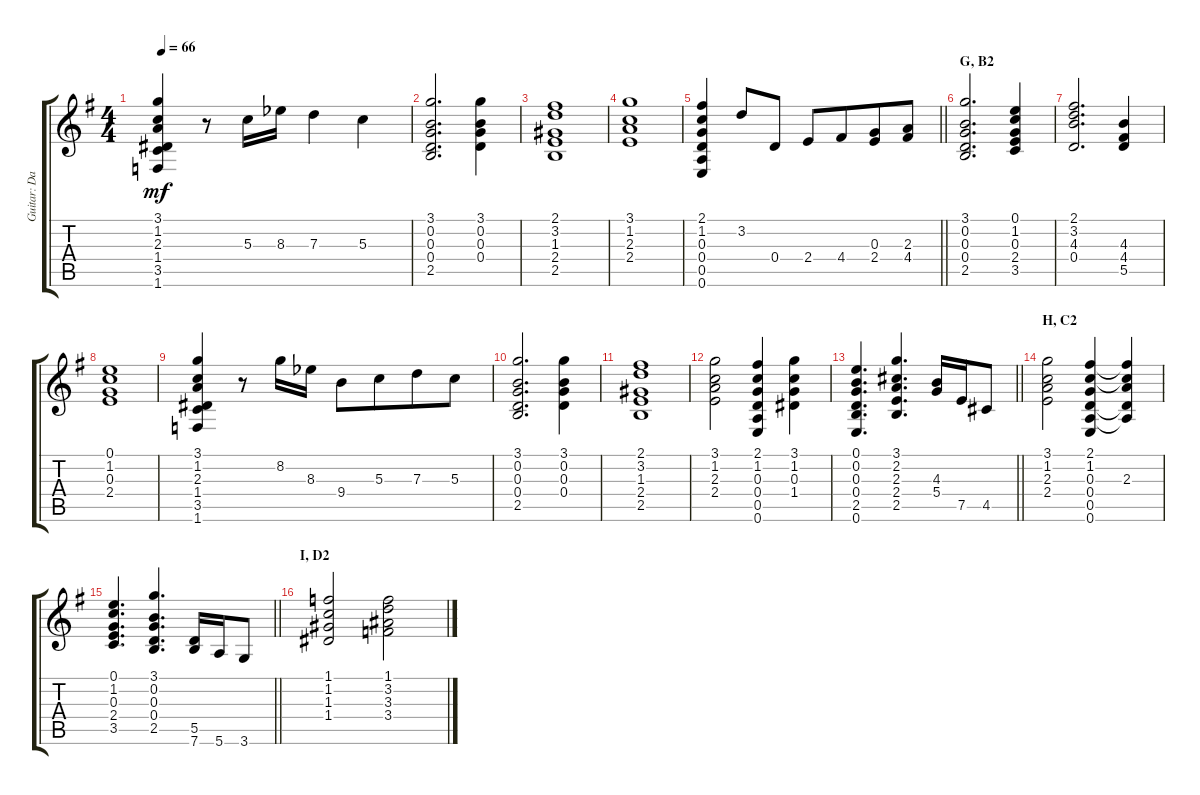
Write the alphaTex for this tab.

\track ("Guitar: Davey Johnstone" "Guitar: Da") {instrument electricguitarjazz}
\staff {score tabs}
\tuning (E4 B3 G3 D3 A2 E2) {hide}
\ts (4 4)
\tempo 66
\clef g2
\ks g
(3.1 1.2 2.3 1.4 3.5 1.6).4{dy mf} r.8 5.3.16 8.3{acc b}.16 7.3.4 5.3.4 |
(3.1 0.2 0.3 0.4 2.5).2{d} (3.1 0.2 0.3 0.4).4 |
(2.1 3.2 1.3 2.4 2.5).1 |
(3.1 1.2 2.3 2.4).1 |
\barLineRight lightlight
(2.1 1.2 0.3 0.4 0.5 0.6).4 3.2.8 0.4.8 2.4.8 4.4.8{beam merge} (0.3 2.4).8 (2.3 4.4).8 |
\section ("" "G, B2")
(3.1 0.2 0.3 0.4 2.5).2{d} (0.1 1.2 0.3 2.4 3.5).4 |
(2.1 3.2 4.3 0.4).2{d} (4.3 4.4 5.5).4 |
(0.1 1.2 0.3 2.4).1 |
(3.1 1.2 2.3 1.4 3.5 1.6).4 r.8 8.2.16 8.3{acc b}.16 9.4.8 5.3.8{beam merge} 7.3.8 5.3.8 |
(3.1 0.2 0.3 0.4 2.5).2{d} (3.1 0.2 0.3 0.4).4 |
(2.1 3.2 1.3 2.4 2.5).1 |
(3.1 1.2 2.3 2.4).2 (2.1 1.2 0.3 0.4 0.5 0.6).4 (3.1 1.2 0.3 1.4).4 |
\barLineRight lightlight
(0.1 0.2 0.3 0.4 2.5 0.6).4{d} (3.1 2.2 2.3 2.4 2.5).4{d} (4.3 5.4).16 7.5.16 4.5.8 |
\section ("" "H, C2")
(3.1 1.2 2.3 2.4).2 (2.1 1.2 0.3 0.4 0.5 0.6).4 (2.1{t} 1.2{t} 2.3 0.4{t} 0.5{t}).4 |
\barLineRight lightlight
(0.1 1.2 0.3 2.4 3.5).4{d} (3.1 0.2 0.3 0.4 2.5).4{d} (5.5 7.6).16 5.6.16 3.6.8 |
\section ("" "I, D2")
(1.1 1.2 1.3 1.4).2 (1.1 3.2 3.3 3.4).2
